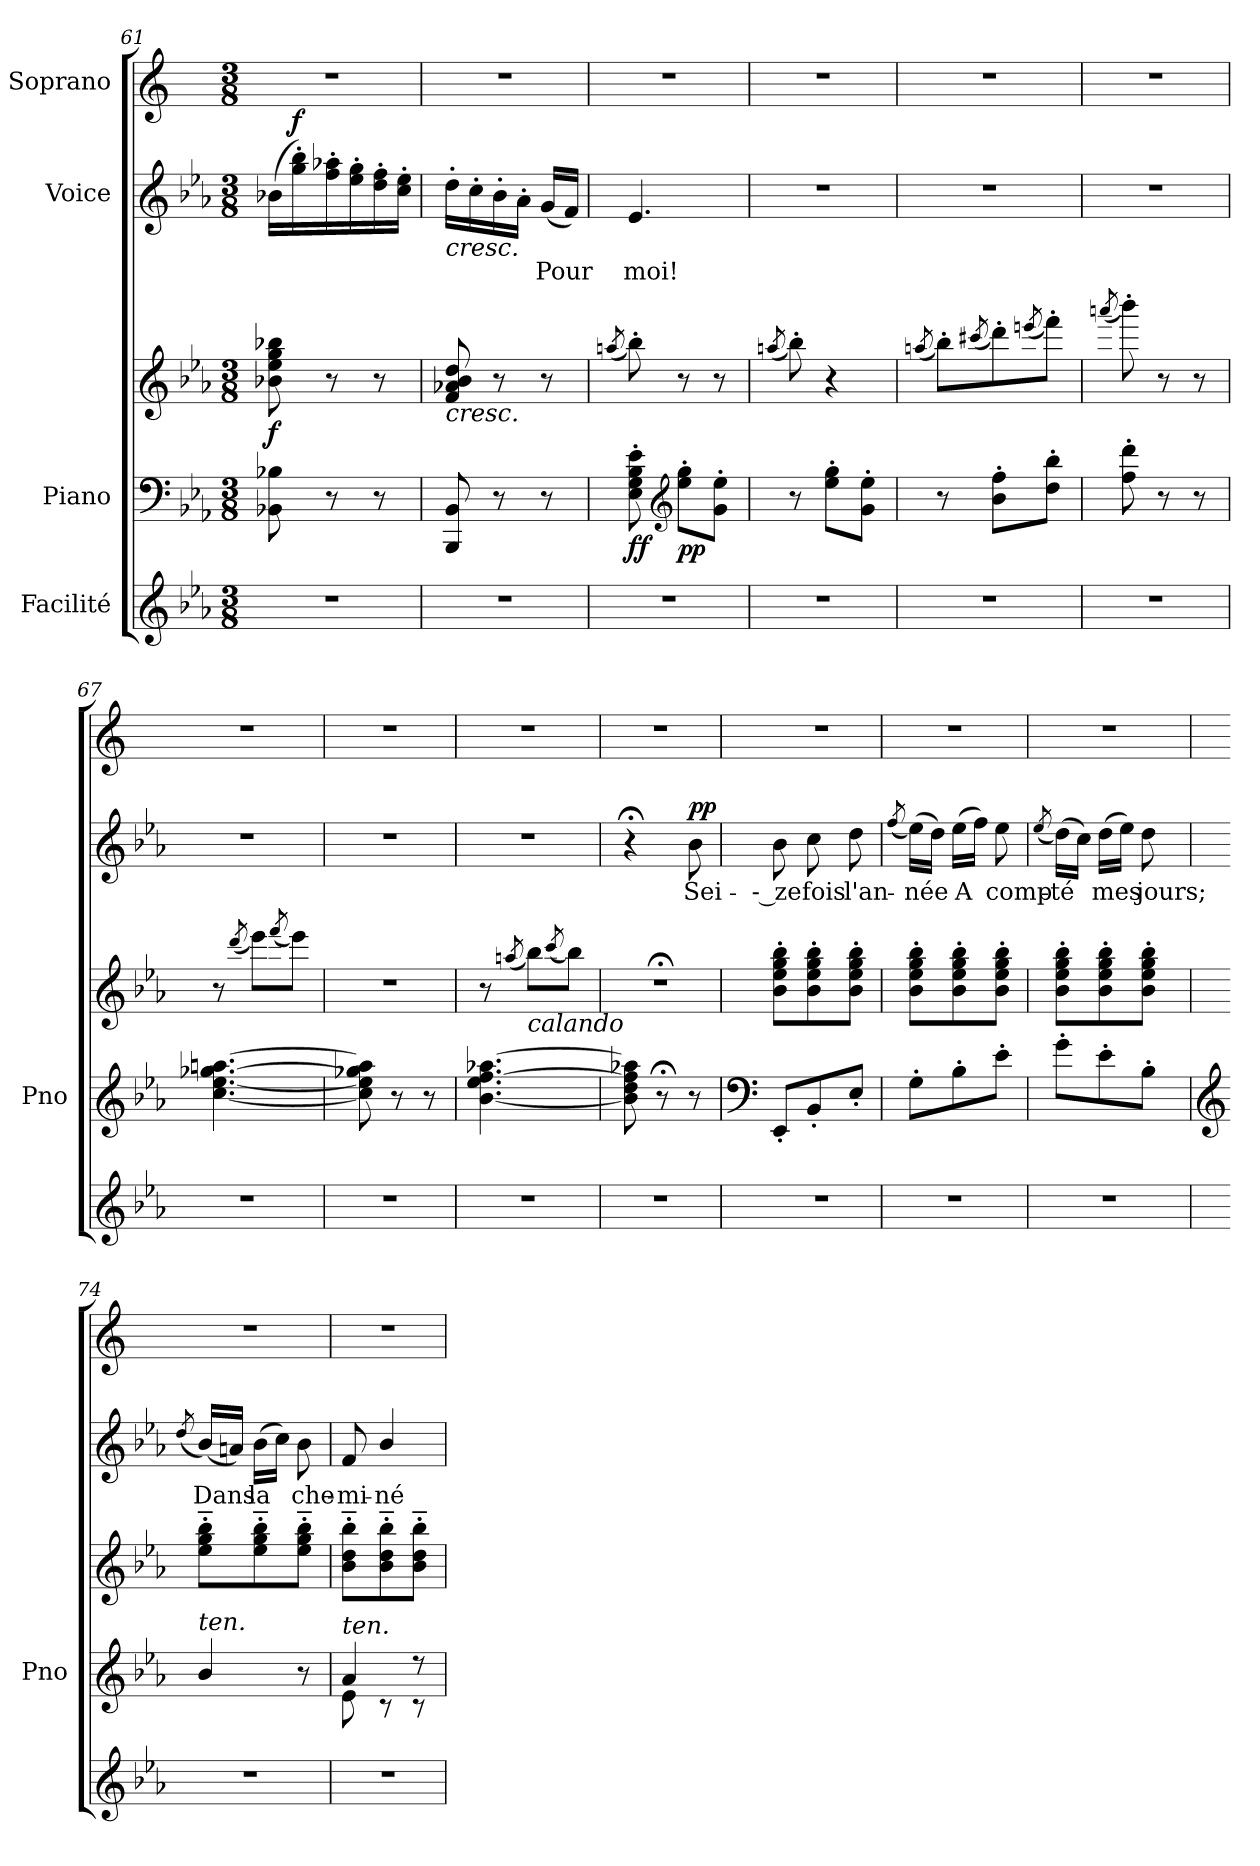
**kern	**kern	**kern	**dynam	**kern	**text	**dynam	**kern
*part4	*part3	*part3	*part3	*part2	*part2	*part2	*part1
*staff5	*staff4	*staff3	*staff3/4	*staff2	*staff2	*staff2	*staff1
*I"Facilité	*I"Piano	*	*	*I"Voice	*	*	*I"Soprano
*	*I'Pno	*	*	*	*	*	*
*clefG2	*clefF4	*clefG2	*	*clefG2	*	*	*clefG2
*k[b-e-a-]	*k[b-e-a-]	*k[b-e-a-]	*	*k[b-e-a-]	*	*	*k[]
*M3/8	*M3/8	*M3/8	*	*M3/8	*	*	*M3/8
=61	=61	=61	=61	=61	=61	=61	=61
!	!	!	!LO:DY:b	!	!	!	!
4.r	8BB-X\ 8B-X\	8b-X\ 8ee-\ 8gg\ 8bb-X\	f	(16b-X\LL	.	.	4.r
!	!	!	!	!	!	!LO:DY:b	!
.	.	.	.	16gg\' 16bb-\')	.	f	.
.	8r	8r	.	16ff\' 16aa-X\'	.	.	.
.	.	.	.	16ee-\' 16gg\'	.	.	.
.	8r	8r	.	16dd\' 16ff\'	.	.	.
.	.	.	.	16cc\' 16ee-\'JJ	.	.	.
=62	=62	=62	=62	=62	=62	=62	=62
!	!	!	!	!LO:TX:b:i:t=cresc.	!	!	!
!	!	!LO:TX:b:i:t=cresc.	!	!	!	!	!
4.r	8BBB-/ 8BB-/	8f/ 8a-X/ 8b-/ 8dd/	.	16dd'\LL	.	.	4.r
.	.	.	.	16cc'\	.	.	.
.	8r	8r	.	16b-'\	.	.	.
.	.	.	.	16a-'\JJ	.	.	.
.	8r	8r	.	(16g/LL	Pour	.	.
.	.	.	.	16f/JJ)	.	.	.
=63	=63	=63	=63	=63	=63	=63	=63
.	.	(8qaan/	.	.	.	.	.
!	!	!	!LO:DY:b=2	!	!	!	!
4.r	8E-\' 8G\' 8B-\' 8e-\'	8bb-'\)	ff	4.e-/	moi!	.	4.r
*	*clefG2	*	*	*	*	*	*
!	!	!	!LO:DY:b=2	!	!	!	!
.	8ee-\' 8gg\'L	8r	pp	.	.	.	.
.	8g\' 8ee-\'J	8r	.	.	.	.	.
=64	=64	=64	=64	=64	=64	=64	=64
.	.	(8qaan/	.	.	.	.	.
4.r	8r	8bb-'\)	.	4.r	.	.	4.r
.	8ee-\' 8gg\'L	4r	.	.	.	.	.
.	8g\' 8ee-\'J	.	.	.	.	.	.
=65	=65	=65	=65	=65	=65	=65	=65
.	.	(8qaan/	.	.	.	.	.
4.r	8r	8bb-'\L)	.	4.r	.	.	4.r
.	.	(8qccc#X/	.	.	.	.	.
.	8b-\' 8ff\'L	8ddd'\)	.	.	.	.	.
.	.	(8qeeen/	.	.	.	.	.
.	8dd\' 8bb-\'J	8fff'\J)	.	.	.	.	.
=66	=66	=66	=66	=66	=66	=66	=66
.	.	(8qaaan/	.	.	.	.	.
4.r	8ff\' 8ddd\'	8bbb-'\)	.	4.r	.	.	4.r
.	8r	8r	.	.	.	.	.
.	8r	8r	.	.	.	.	.
=67	=67	=67	=67	=67	=67	=67	=67
4.r	[4.cc\ [4.ee-\ [4.gg-X\ [4.aan\	8r	.	4.r	.	.	4.r
.	.	(8qddd/	.	.	.	.	.
.	.	8eee-\L)	.	.	.	.	.
.	.	(8qfff/	.	.	.	.	.
.	.	8eee-\J)	.	.	.	.	.
=68	=68	=68	=68	=68	=68	=68	=68
4.r	8cc\] 8ee-\] 8gg-X\] 8aan\]	4.r	.	4.r	.	.	4.r
.	8r	.	.	.	.	.	.
.	8r	.	.	.	.	.	.
=69	=69	=69	=69	=69	=69	=69	=69
4.r	[4.b-\ 4.ee-\ [4.ff\ [4.aa-X\	8r	.	4.r	.	.	4.r
.	.	(8qaan/	.	.	.	.	.
!	!	!LO:TX:b:i:t=calando	!	!	!	!	!
.	.	8bb-\L)	.	.	.	.	.
.	.	(8qccc/	.	.	.	.	.
.	.	8bb-\J)	.	.	.	.	.
=70	=70	=70	=70	=70	=70	=70	=70
4.r	8b-\] 8dd\ 8ff\] 8aa-X\]	4.r;<	.	4r;<	.	.	4.r
.	8r;<	.	.	.	.	.	.
!	!	!	!	!	!	!LO:DY:b	!
.	8r	.	.	8b-\	Sei-	pp	.
=71	=71	=71	=71	=71	=71	=71	=71
*	*clefF4	*	*	*	*	*	*
!	!	!	!LO:DY:b	!	!	!	!
!	!	!	!LO:DY:n=1:b	!	!	!	!
4.r	8EE-'/L	8b-\' 8ee-\' 8gg\' 8bb-\'L	other-dynamics pp	8b-\	-- ze	.	4.r
.	8BB-'/	8b-\' 8ee-\' 8gg\' 8bb-\'	.	8cc\	fois	.	.
.	8E-'/J	8b-\' 8ee-\' 8gg\' 8bb-\'J	.	8dd\	l'an-	.	.
=72	=72	=72	=72	=72	=72	=72	=72
.	.	.	.	(8qff/	.	.	.
4.r	8G'\L	8b-\' 8ee-\' 8gg\' 8bb-\'L	.	(16ee-\LL)	-née	.	4.r
.	.	.	.	16dd\JJ)	.	.	.
.	8B-'\	8b-\' 8ee-\' 8gg\' 8bb-\'	.	(16ee-\LL	A	.	.
.	.	.	.	16ff\JJ)	.	.	.
.	8e-'\J	8b-\' 8ee-\' 8gg\' 8bb-\'J	.	8ee-\	comp-	.	.
=73	=73	=73	=73	=73	=73	=73	=73
.	.	.	.	(8qee-/	.	.	.
4.r	8g'\L	8b-\' 8ee-\' 8gg\' 8bb-\'L	.	(16dd\LL)	-té	.	4.r
.	.	.	.	16cc\JJ)	.	.	.
.	8e-'\	8b-\' 8ee-\' 8gg\' 8bb-\'	.	(16dd\LL	mes	.	.
.	.	.	.	16ee-\JJ)	.	.	.
.	8B-'\J	8b-\' 8ee-\' 8gg\' 8bb-\'J	.	8dd\	jours;	.	.
=74	=74	=74	=74	=74	=74	=74	=74
*	*clefG2	*	*	*	*	*	*
.	.	.	.	(8qdd/	.	.	.
!	!LO:TX:i:t=ten.	!	!	!	!	!	!
4.r	4b-/	8ee-\'~ 8gg\'~ 8bb-\'~L	.	(16b-/LL)	Dans	.	4.r
.	.	.	.	16an/JJ)	.	.	.
.	.	8ee-\'~ 8gg\'~ 8bb-\'~	.	(16b-\LL	la	.	.
.	.	.	.	16cc\JJ)	.	.	.
.	8r	8ee-\'~ 8gg\'~ 8bb-\'~J	.	8b-\	che-	.	.
=75	=75	=75	=75	=75	=75	=75	=75
*	*^	*	*	*	*	*	*
!	!LO:TX:i:t=ten.	!	!	!	!	!	!	!
4.r	4a-/	8e-\	8b-\'~ 8dd\'~ 8bb-\'~L	.	8f/	-mi-	.	4.r
.	.	8r	8b-\'~ 8dd\'~ 8bb-\'~	.	4b-/	-né-	.	.
.	8r	8r	8b-\'~ 8dd\'~ 8bb-\'~J	.	.	.	.	.
*	*v	*v	*	*	*	*	*	*
=	=	=	=	=	=	=	=
*-	*-	*-	*-	*-	*-	*-	*-
